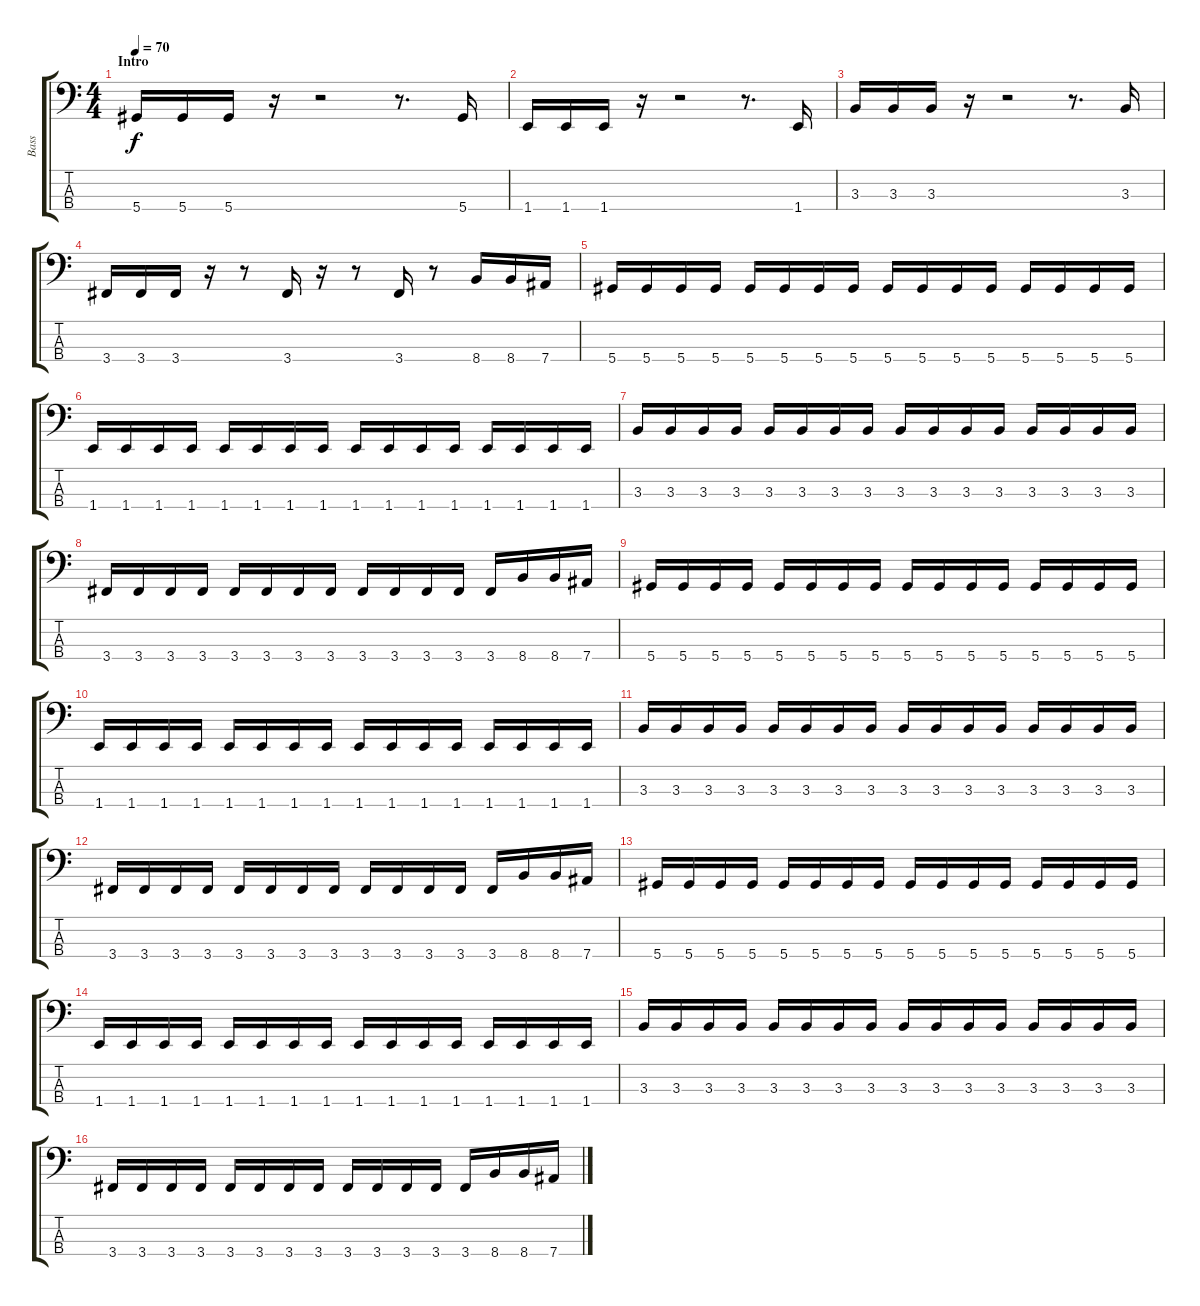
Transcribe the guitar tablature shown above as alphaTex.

\track ("Bass" "Bass") {instrument electricbassfinger}
\staff {score tabs}
\tuning (Gb2 Db2 Ab1 Eb1) {hide}
\ts (4 4)
\section ("" "Intro")
\tempo 70
\clef f4
\ks c
5.4.16{dy f instrument electricbassfinger} 5.4.16 5.4.16 r.16 r.2 r.8{d} 5.4.16 |
1.4.16 1.4.16 1.4.16 r.16 r.2 r.8{d} 1.4.16 |
3.3.16 3.3.16 3.3.16 r.16 r.2 r.8{d} 3.3.16 |
3.4.16 3.4.16 3.4.16 r.16 r.8 3.4.16 r.16 r.8 3.4.16 r.8 8.4.16 8.4.16 7.4.16 |
5.4.16 5.4.16 5.4.16 5.4.16 5.4.16 5.4.16 5.4.16 5.4.16 5.4.16 5.4.16 5.4.16 5.4.16 5.4.16 5.4.16 5.4.16 5.4.16 |
1.4.16 1.4.16 1.4.16 1.4.16 1.4.16 1.4.16 1.4.16 1.4.16 1.4.16 1.4.16 1.4.16 1.4.16 1.4.16 1.4.16 1.4.16 1.4.16 |
3.3.16 3.3.16 3.3.16 3.3.16 3.3.16 3.3.16 3.3.16 3.3.16 3.3.16 3.3.16 3.3.16 3.3.16 3.3.16 3.3.16 3.3.16 3.3.16 |
3.4.16 3.4.16 3.4.16 3.4.16 3.4.16 3.4.16 3.4.16 3.4.16 3.4.16 3.4.16 3.4.16 3.4.16 3.4.16 8.4.16 8.4.16 7.4.16 |
5.4.16 5.4.16 5.4.16 5.4.16 5.4.16 5.4.16 5.4.16 5.4.16 5.4.16 5.4.16 5.4.16 5.4.16 5.4.16 5.4.16 5.4.16 5.4.16 |
1.4.16 1.4.16 1.4.16 1.4.16 1.4.16 1.4.16 1.4.16 1.4.16 1.4.16 1.4.16 1.4.16 1.4.16 1.4.16 1.4.16 1.4.16 1.4.16 |
3.3.16 3.3.16 3.3.16 3.3.16 3.3.16 3.3.16 3.3.16 3.3.16 3.3.16 3.3.16 3.3.16 3.3.16 3.3.16 3.3.16 3.3.16 3.3.16 |
3.4.16 3.4.16 3.4.16 3.4.16 3.4.16 3.4.16 3.4.16 3.4.16 3.4.16 3.4.16 3.4.16 3.4.16 3.4.16 8.4.16 8.4.16 7.4.16 |
5.4.16 5.4.16 5.4.16 5.4.16 5.4.16 5.4.16 5.4.16 5.4.16 5.4.16 5.4.16 5.4.16 5.4.16 5.4.16 5.4.16 5.4.16 5.4.16 |
1.4.16 1.4.16 1.4.16 1.4.16 1.4.16 1.4.16 1.4.16 1.4.16 1.4.16 1.4.16 1.4.16 1.4.16 1.4.16 1.4.16 1.4.16 1.4.16 |
3.3.16 3.3.16 3.3.16 3.3.16 3.3.16 3.3.16 3.3.16 3.3.16 3.3.16 3.3.16 3.3.16 3.3.16 3.3.16 3.3.16 3.3.16 3.3.16 |
3.4.16 3.4.16 3.4.16 3.4.16 3.4.16 3.4.16 3.4.16 3.4.16 3.4.16 3.4.16 3.4.16 3.4.16 3.4.16 8.4.16 8.4.16 7.4.16
